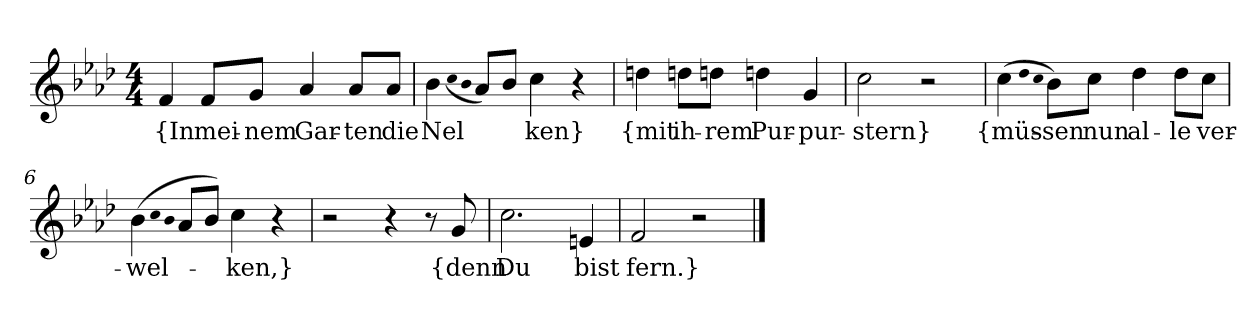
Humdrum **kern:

**kern	**text
*part1	*part1
*staff1	*staff1
*clefG2	*
*k[b-e-a-d-]	*
*M4/4	*
=1	=1
4f	{In
8f/L	mei-
8g/J	-nem
4a-	Gar-
8a-/L	-ten
8a-/J	die
=2	=2
4b-	Nel
(qcc	.
qb-	.
8a-/L)	.
8b-/J	.
4cc	-ken}
4r	.
=3	=3
4ddn	{mit
8ddn\L	ih-
8ddn\J	-rem
4ddn	Pur-
4g	-pur-
=4	=4
2cc	-stern}
2r	.
=5	=5
(4cc	{müs-
qdd-	.
qcc	.
8b-\L)	-sen
8cc\J	nun
4dd-	al-
8dd-\L	-le
8cc\J	ver-
=6	=6
(4b-	-wel-
qcc	.
qb-	.
8a-/L	.
8b-/J)	.
4cc	-ken,}
4r	.
=7	=7
2r	.
4r	.
8r	.
8g	{denn
=8	=8
2.cc	Du
4en	bist
=9	=9
2f	fern.}
2r	.
==	==
*-	*-
